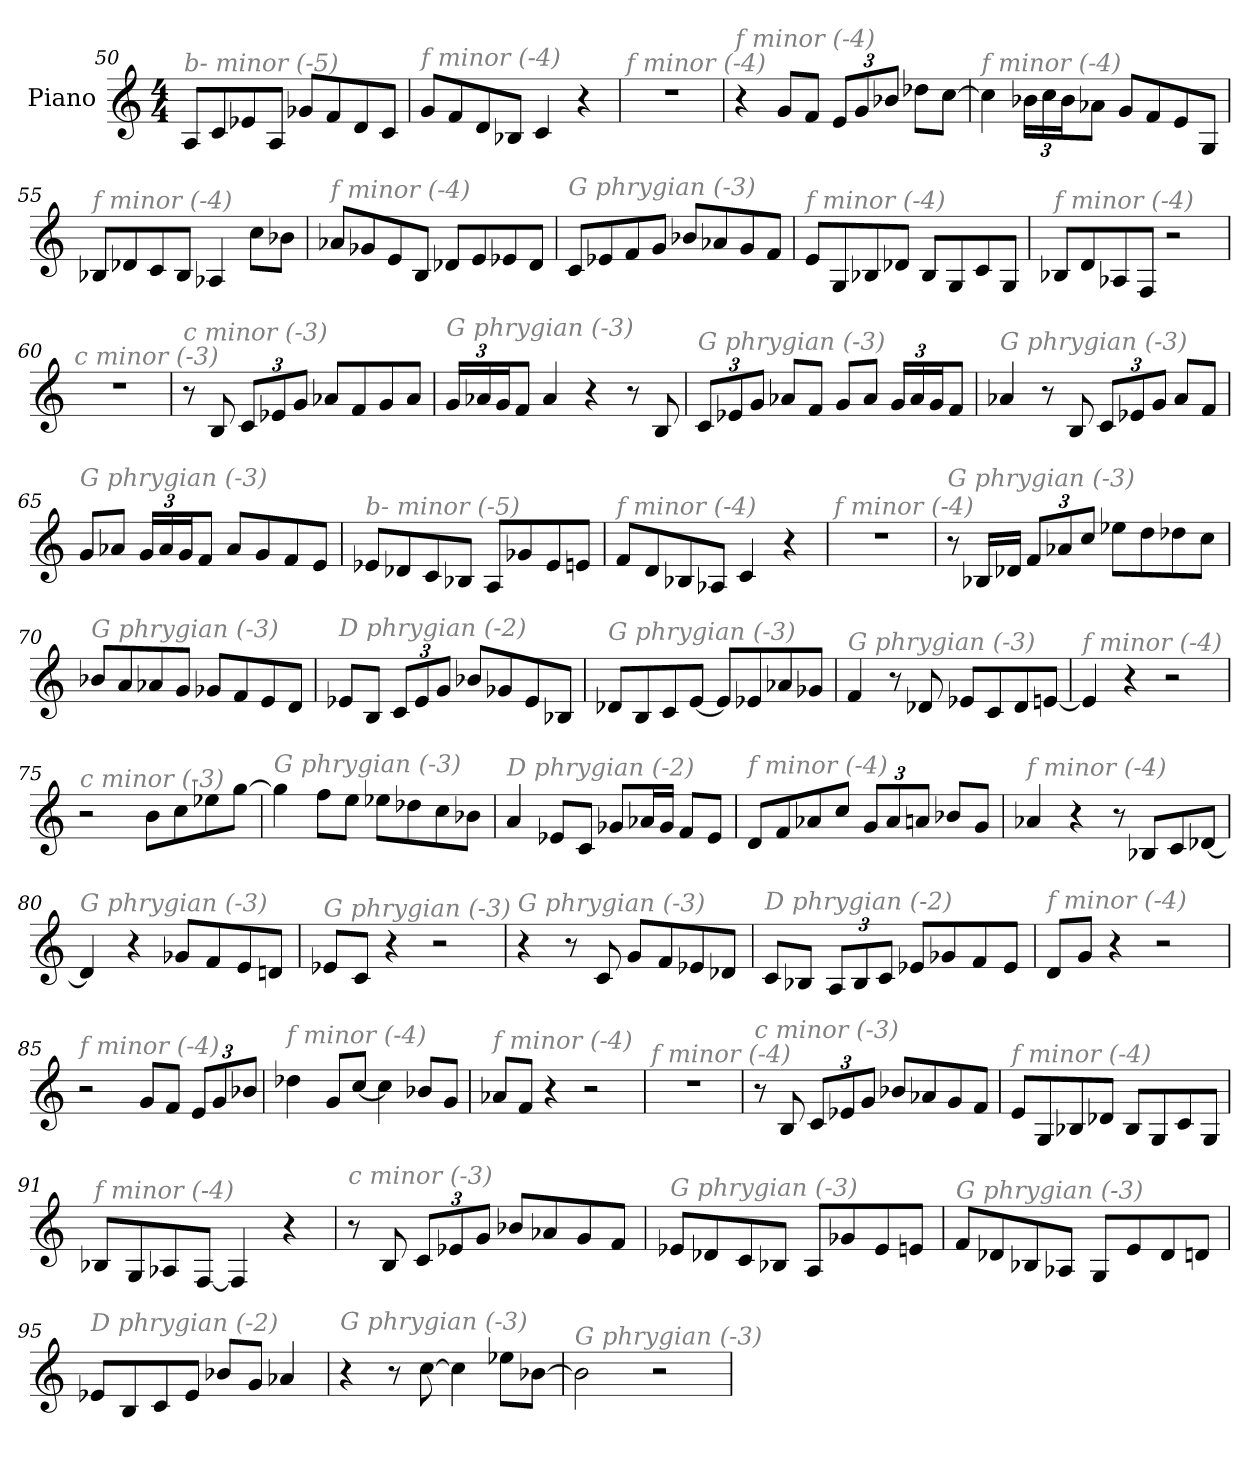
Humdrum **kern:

**kern
*part1
*staff1
*I"Piano
*I'Pno
*clefG2
*k[]
*M4/4
=50
!LO:TX:i:color=#808080:t=b- minor (-5)
8A/L
8c/
8e-X/
8A/J
8g-X/L
8f/
8d/
8c/J
=51
!LO:TX:i:color=#808080:t=f minor (-4)
8g/L
8f/
8d/
8B-X/J
4c/
4r
=52
!LO:TX:i:color=#808080:t=f minor (-4)
1r
!!LO:LB:g=z
=53
!LO:TX:i:color=#808080:t=f minor (-4)
4r
8g/L
8f/J
*Xbrackettup
12e/L
12g/
12b-X/J
8dd-X\L
[8cc\J
=54
!LO:TX:i:color=#808080:t=f minor (-4)
4cc\]
24b-X\LL
24cc\
24b-\J
8a-X\J
8g/L
8f/
8e/
8G/J
=55
!LO:TX:i:color=#808080:t=f minor (-4)
8B-X/L
8d-X/
8c/
8B-/J
4A-X/
8cc\L
8b-X\J
=56
!LO:TX:i:color=#808080:t=f minor (-4)
8a-X/L
8g-X/
8e/
8B/J
8d-X/L
8e/
8e-X/
8d-/J
!!LO:LB:g=z
=57
!LO:TX:i:color=#808080:t=G phrygian (-3)
8c/L
8e-X/
8f/
8g/J
8b-X/L
8a-X/
8g/
8f/J
=58
!LO:TX:i:color=#808080:t=f minor (-4)
8e/L
8G/
8B-X/
8d-X/J
8B-/L
8G/
8c/
8G/J
=59
!LO:TX:i:color=#808080:t=f minor (-4)
8B-X/L
8d/
8A-X/
8F/J
2r
=60
!LO:TX:i:color=#808080:t=c minor (-3)
1r
=61
!LO:TX:i:color=#808080:t=c minor (-3)
8r
8B/
12c/L
12e-X/
12g/J
8a-X/L
8f/
8g/
8a-/J
!!LO:LB:g=z
=62
!LO:TX:i:color=#808080:t=G phrygian (-3)
24g/LL
24a-X/
24g/J
8f/J
4a-/
4r
8r
8B/
=63
!LO:TX:i:color=#808080:t=G phrygian (-3)
12c/L
12e-X/
12g/J
8a-X/L
8f/J
8g/L
8a-/J
24g/LL
24a-/
24g/J
8f/J
=64
!LO:TX:i:color=#808080:t=G phrygian (-3)
4a-X/
8r
8B/
12c/L
12e-X/
12g/J
8a-/L
8f/J
=65
!LO:TX:i:color=#808080:t=G phrygian (-3)
8g/L
8a-X/J
24g/LL
24a-/
24g/J
8f/J
8a-/L
8g/
8f/
8e/J
!!LO:LB:g=z
=66
!LO:TX:i:color=#808080:t=b- minor (-5)
8e-X/L
8d-X/
8c/
8B-X/J
8A/L
8g-X/
8e-/
8en/J
=67
!LO:TX:i:color=#808080:t=f minor (-4)
8f/L
8d/
8B-X/
8A-X/J
4c/
4r
=68
!LO:TX:i:color=#808080:t=f minor (-4)
1r
=69
!LO:TX:i:color=#808080:t=G phrygian (-3)
8r
16B-X/LL
16d-X/JJ
12f/L
12a-X/
12cc/J
8ee-X\L
8dd\
8dd-X\
8cc\J
!!LO:LB:g=z
=70
!LO:TX:i:color=#808080:t=G phrygian (-3)
8b-X/L
8a/
8a-X/
8g/J
8g-X/L
8f/
8e/
8d/J
=71
!LO:TX:i:color=#808080:t=D phrygian (-2)
8e-X/L
8B/J
12c/L
12e-/
12g/J
8b-X/L
8g-X/
8e-/
8B-X/J
=72
!LO:TX:i:color=#808080:t=G phrygian (-3)
8d-X/L
8B/
8c/
[8e/J
8e/L]
8e-X/
8a-X/
8g-X/J
=73
!LO:TX:i:color=#808080:t=G phrygian (-3)
4f/
8r
8d-X/
8e-X/L
8c/
8d-/
[8en/J
!!LO:LB:g=z
=74
!LO:TX:i:color=#808080:t=f minor (-4)
4e/]
4r
2r
=75
!LO:TX:i:color=#808080:t=c minor (-3)
2r
8b\L
8cc\
8ee-X\
[8gg\J
=76
!LO:TX:i:color=#808080:t=G phrygian (-3)
4gg\]
8ff\L
8ee\J
8ee-X\L
8dd-X\
8cc\
8b-X\J
=77
!LO:TX:i:color=#808080:t=D phrygian (-2)
4a/
8e-X/L
8c/J
8g-X/L
16a-X/L
16g-/JJ
8f/L
8e-/J
!!LO:LB:g=z
=78
!LO:TX:i:color=#808080:t=f minor (-4)
8d/L
8f/
8a-X/
8cc/J
12g/L
12a-/
12an/J
8b-X/L
8g/J
=79
!LO:TX:i:color=#808080:t=f minor (-4)
4a-X/
4r
8r
8B-X/L
8c/
[8d-X/J
=80
!LO:TX:i:color=#808080:t=G phrygian (-3)
4d-/]
4r
8g-X/L
8f/
8e/
8dn/J
=81
!LO:TX:i:color=#808080:t=G phrygian (-3)
8e-X/L
8c/J
4r
2r
=82
!LO:TX:i:color=#808080:t=G phrygian (-3)
4r
8r
8c/
8g/L
8f/
8e-X/
8d-X/J
!!LO:LB:g=z
=83
!LO:TX:i:color=#808080:t=D phrygian (-2)
8c/L
8B-X/J
12A/L
12B-/
12c/J
8e-X/L
8g-X/
8f/
8e-/J
=84
!LO:TX:i:color=#808080:t=f minor (-4)
8d/L
8g/J
4r
2r
=85
!LO:TX:i:color=#808080:t=f minor (-4)
2r
8g/L
8f/J
12e/L
12g/
12b-X/J
=86
!LO:TX:i:color=#808080:t=f minor (-4)
4dd-X\
8g/L
[8cc/J
4cc\]
8b-X/L
8g/J
=87
!LO:TX:i:color=#808080:t=f minor (-4)
8a-X/L
8f/J
4r
2r
!!LO:LB:g=z
=88
!LO:TX:i:color=#808080:t=f minor (-4)
1r
=89
!LO:TX:i:color=#808080:t=c minor (-3)
8r
8B/
12c/L
12e-X/
12g/J
8b-X/L
8a-X/
8g/
8f/J
=90
!LO:TX:i:color=#808080:t=f minor (-4)
8e/L
8G/
8B-X/
8d-X/J
8B-/L
8G/
8c/
8G/J
=91
!LO:TX:i:color=#808080:t=f minor (-4)
8B-X/L
8G/
8A-X/
[8F/J
4F/]
4r
!!LO:PB:g=z
=92
!LO:TX:i:color=#808080:t=c minor (-3)
8r
8B/
12c/L
12e-X/
12g/J
8b-X/L
8a-X/
8g/
8f/J
=93
!LO:TX:i:color=#808080:t=G phrygian (-3)
8e-X/L
8d-X/
8c/
8B-X/J
8A/L
8g-X/
8e-/
8en/J
=94
!LO:TX:i:color=#808080:t=G phrygian (-3)
8f/L
8d-X/
8B-X/
8A-X/J
8G/L
8e/
8d-/
8dn/J
=95
!LO:TX:i:color=#808080:t=D phrygian (-2)
8e-X/L
8B/
8c/
8e-/J
8b-X/L
8g/J
4a-X/
!!LO:LB:g=z
=96
!LO:TX:i:color=#808080:t=G phrygian (-3)
4r
8r
[8cc\
4cc\]
8ee-X\L
[8b-X\J
=97
!LO:TX:i:color=#808080:t=G phrygian (-3)
2b-\]
2r
=
*-
